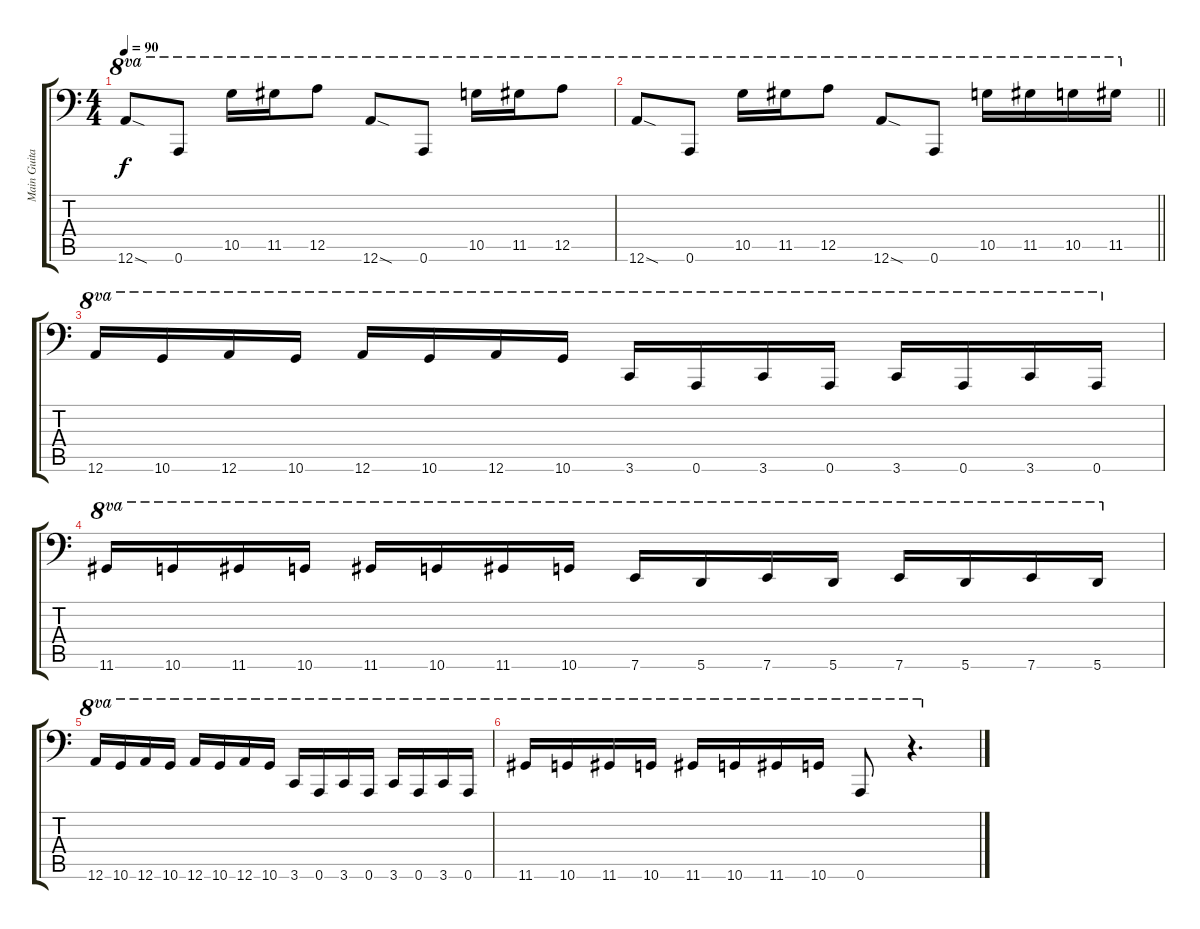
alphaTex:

\track ("Main Guitar - Josh Homme" "Main Guita") {instrument overdrivenguitar}
\staff {score tabs}
\tuning (E4 B3 G3 D3 A2 A1) {hide}
\ts (4 4)
\tempo 90
\clef f4
\ks c
12.6{sod}.8{ot 8va dy f} 0.6.8{ot 8va} 10.5.16{ot 8va} 11.5.16{ot 8va} 12.5.8{ot 8va} 12.6{sod}.8{ot 8va} 0.6.8{ot 8va} 10.5.16{ot 8va} 11.5.16{ot 8va} 12.5.8{ot 8va} |
\barLineRight lightlight
12.6{sod}.8{ot 8va} 0.6.8{ot 8va} 10.5.16{ot 8va} 11.5.16{ot 8va} 12.5.8{ot 8va} 12.6{sod}.8{ot 8va} 0.6.8{ot 8va} 10.5.16{ot 8va} 11.5.16{ot 8va} 10.5.16{ot 8va} 11.5.16{ot 8va} |
12.6.16{ot 8va} 10.6.16{ot 8va} 12.6.16{ot 8va} 10.6.16{ot 8va} 12.6.16{ot 8va} 10.6.16{ot 8va} 12.6.16{ot 8va} 10.6.16{ot 8va} 3.6.16{ot 8va} 0.6.16{ot 8va} 3.6.16{ot 8va} 0.6.16{ot 8va} 3.6.16{ot 8va} 0.6.16{ot 8va} 3.6.16{ot 8va} 0.6.16{ot 8va} |
11.6.16{ot 8va} 10.6.16{ot 8va} 11.6.16{ot 8va} 10.6.16{ot 8va} 11.6.16{ot 8va} 10.6.16{ot 8va} 11.6.16{ot 8va} 10.6.16{ot 8va} 7.6.16{ot 8va} 5.6.16{ot 8va} 7.6.16{ot 8va} 5.6.16{ot 8va} 7.6.16{ot 8va} 5.6.16{ot 8va} 7.6.16{ot 8va} 5.6.16{ot 8va} |
12.6.16{ot 8va} 10.6.16{ot 8va} 12.6.16{ot 8va} 10.6.16{ot 8va} 12.6.16{ot 8va} 10.6.16{ot 8va} 12.6.16{ot 8va} 10.6.16{ot 8va} 3.6.16{ot 8va} 0.6.16{ot 8va} 3.6.16{ot 8va} 0.6.16{ot 8va} 3.6.16{ot 8va} 0.6.16{ot 8va} 3.6.16{ot 8va} 0.6.16{ot 8va} |
11.6.16{ot 8va} 10.6.16{ot 8va} 11.6.16{ot 8va} 10.6.16{ot 8va} 11.6.16{ot 8va} 10.6.16{ot 8va} 11.6.16{ot 8va} 10.6.16{ot 8va} 0.6.8{ot 8va} r.4{d ot 8va}
